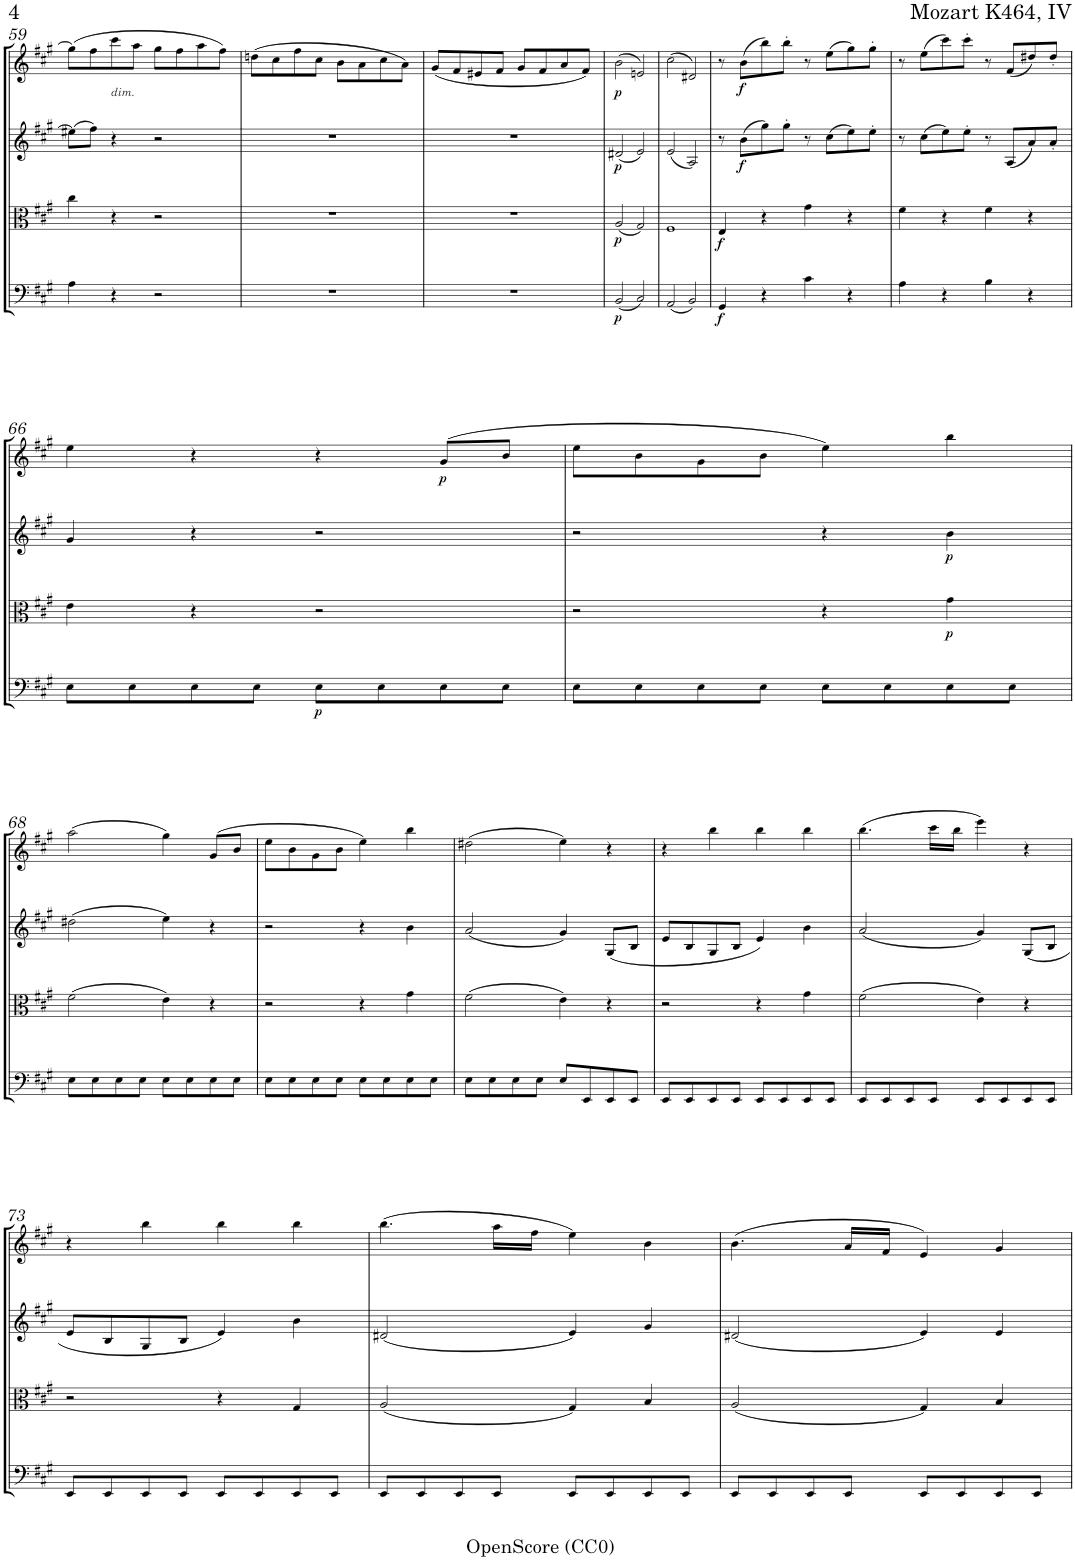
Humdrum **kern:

**kern	**dynam	**kern	**dynam	**kern	**dynam	**kern	**dynam
*part4	*part4	*part3	*part3	*part2	*part2	*part1	*part1
*staff4	*staff4	*staff3	*staff3	*staff2	*staff2	*staff1	*staff1
*I"Violoncello	*	*I"Viola	*	*I"Violin 2	*	*I"Violin 1	*
*I'Vc	*	*I'Vla	*	*I'Vln	*	*I'Vln	*
!!LO:PB:g=z
*clefF4	*	*clefC3	*	*clefG2	*	*clefG2	*
*k[f#c#g#]	*	*k[f#c#g#]	*	*k[f#c#g#]	*	*k[f#c#g#]	*
*M4/4	*	*M4/4	*	*M4/4	*	*M4/4	*
*met(c)	*	*met(c)	*	*met(c)	*	*met(c)	*
=59	=59	=59	=59	=59	=59	=59	=59
4A\	.	4cc#\	.	(8ee#X\L]	.	(8gg#\L]	.
.	.	.	.	8ff#\J)	.	8ff#\	.
!	!	!	!	!	!	!LO:TX:b:i:t=dim.	!
4r	.	4r	.	4r	.	8ccc#\	.
.	.	.	.	.	.	8aa\J	.
2r	.	2r	.	2r	.	8gg#\L	.
.	.	.	.	.	.	8ff#\	.
.	.	.	.	.	.	8aa\	.
.	.	.	.	.	.	8ff#\J)	.
=60	=60	=60	=60	=60	=60	=60	=60
1r	.	1r	.	1r	.	(8ddn\L	.
.	.	.	.	.	.	8cc#\	.
.	.	.	.	.	.	8ff#\	.
.	.	.	.	.	.	8cc#\J	.
.	.	.	.	.	.	8b\L	.
.	.	.	.	.	.	8a\	.
.	.	.	.	.	.	8cc#\	.
.	.	.	.	.	.	8a\J)	.
=61	=61	=61	=61	=61	=61	=61	=61
1r	.	1r	.	1r	.	(8g#/L	.
.	.	.	.	.	.	8f#/	.
.	.	.	.	.	.	8e#X/	.
.	.	.	.	.	.	8f#/J	.
.	.	.	.	.	.	8g#/L	.
.	.	.	.	.	.	8f#/	.
.	.	.	.	.	.	8a/	.
.	.	.	.	.	.	8f#/J)	.
=62	=62	=62	=62	=62	=62	=62	=62
!	!LO:DY:b	!	!LO:DY:b	!	!LO:DY:b	!	!LO:DY:b
(2BB/	p	(2A/	p	(2d#X/	p	(2b\	p
2C#/)	.	2G#/)	.	2e/)	.	2en/)	.
=63	=63	=63	=63	=63	=63	=63	=63
(2AA/	.	1F#	.	(2e/	.	(2cc#\	.
2BB/)	.	.	.	2A/)	.	2d#X/)	.
=64	=64	=64	=64	=64	=64	=64	=64
!	!LO:DY:b	!	!LO:DY:b	!	!	!	!
4GG#/	f	4E/	f	8r	.	8r	.
!	!	!	!	!	!LO:DY:b	!	!LO:DY:b
.	.	.	.	(8b\L	f	(8b\L	f
4r	.	4r	.	8gg#\)	.	8bb\)	.
.	.	.	.	8gg#'\J	.	8bb'\J	.
4c#\	.	4g#\	.	8r	.	8r	.
.	.	.	.	(8cc#\L	.	(8ee\L	.
4r	.	4r	.	8ee\)	.	8gg#\)	.
.	.	.	.	8ee'\J	.	8gg#'\J	.
=65	=65	=65	=65	=65	=65	=65	=65
4A\	.	4f#\	.	8r	.	8r	.
.	.	.	.	(8cc#\L	.	(8ee\L	.
4r	.	4r	.	8ee\)	.	8ccc#\)	.
.	.	.	.	8ee'\J	.	8ccc#'\J	.
4B\	.	4f#\	.	8r	.	8r	.
.	.	.	.	(8A/L	.	(8f#/L	.
4r	.	4r	.	8a/)	.	8dd#X/)	.
.	.	.	.	8a'/J	.	8dd#'/J	.
!!LO:LB:g=z
=66	=66	=66	=66	=66	=66	=66	=66
8E\L	.	4e\	.	4g#/	.	4ee\	.
8E\	.	.	.	.	.	.	.
8E\	.	4r	.	4r	.	4r	.
8E\J	.	.	.	.	.	.	.
!	!LO:DY:b	!	!	!	!	!	!
8E\L	p	2r	.	2r	.	4r	.
8E\	.	.	.	.	.	.	.
!	!	!	!	!	!	!	!LO:DY:b
8E\	.	.	.	.	.	(>8g#/L	p
8E\J	.	.	.	.	.	8b/J	.
=67	=67	=67	=67	=67	=67	=67	=67
8E\L	.	2r	.	2r	.	8ee\L	.
8E\	.	.	.	.	.	8b\	.
8E\	.	.	.	.	.	8g#\	.
8E\J	.	.	.	.	.	8b\J	.
8E\L	.	4r	.	4r	.	4ee\)	.
8E\	.	.	.	.	.	.	.
!	!	!	!LO:DY:b	!	!LO:DY:b	!	!
8E\	.	4g#\	p	4b\	p	4bb\	.
8E\J	.	.	.	.	.	.	.
!!LO:LB:g=z
=68	=68	=68	=68	=68	=68	=68	=68
8E\L	.	(2f#\	.	(2dd#X\	.	(2aa\	.
8E\	.	.	.	.	.	.	.
8E\	.	.	.	.	.	.	.
8E\J	.	.	.	.	.	.	.
8E\L	.	4e\)	.	4ee\)	.	4gg#\)	.
8E\	.	.	.	.	.	.	.
8E\	.	4r	.	4r	.	(>8g#/L	.
8E\J	.	.	.	.	.	8b/J	.
=69	=69	=69	=69	=69	=69	=69	=69
8E\L	.	2r	.	2r	.	8ee\L	.
8E\	.	.	.	.	.	8b\	.
8E\	.	.	.	.	.	8g#\	.
8E\J	.	.	.	.	.	8b\J	.
8E\L	.	4r	.	4r	.	4ee\)	.
8E\	.	.	.	.	.	.	.
8E\	.	4g#\	.	4b\	.	4bb\	.
8E\J	.	.	.	.	.	.	.
=70	=70	=70	=70	=70	=70	=70	=70
8E\L	.	(2f#\	.	(2a/	.	(2dd#X\	.
8E\	.	.	.	.	.	.	.
8E\	.	.	.	.	.	.	.
8E\J	.	.	.	.	.	.	.
8E/L	.	4e\)	.	4g#/)	.	4ee\)	.
8EE/	.	.	.	.	.	.	.
8EE/	.	4r	.	(<8G#/L	.	4r	.
8EE/J	.	.	.	8B/J	.	.	.
=71	=71	=71	=71	=71	=71	=71	=71
8EE/L	.	2r	.	8e/L	.	4r	.
8EE/	.	.	.	8B/	.	.	.
8EE/	.	.	.	8G#/	.	4bb\	.
8EE/J	.	.	.	8B/J	.	.	.
8EE/L	.	4r	.	4e/)	.	4bb\	.
8EE/	.	.	.	.	.	.	.
8EE/	.	4g#\	.	4b\	.	4bb\	.
8EE/J	.	.	.	.	.	.	.
=72	=72	=72	=72	=72	=72	=72	=72
8EE/L	.	(2f#\	.	(2a/	.	(4.bb\	.
8EE/	.	.	.	.	.	.	.
8EE/	.	.	.	.	.	.	.
8EE/J	.	.	.	.	.	16ccc#\LL	.
.	.	.	.	.	.	16bb\JJ	.
8EE/L	.	4e\)	.	4g#/)	.	4eee\)	.
8EE/	.	.	.	.	.	.	.
8EE/	.	4r	.	(<8G#/L	.	4r	.
8EE/J	.	.	.	8B/J	.	.	.
!!LO:LB:g=z
=73	=73	=73	=73	=73	=73	=73	=73
8EE/L	.	2r	.	8e/L	.	4r	.
8EE/	.	.	.	8B/	.	.	.
8EE/	.	.	.	8G#/	.	4bb\	.
8EE/J	.	.	.	8B/J	.	.	.
8EE/L	.	4r	.	4e/)	.	4bb\	.
8EE/	.	.	.	.	.	.	.
8EE/	.	4G#/	.	4b\	.	4bb\	.
8EE/J	.	.	.	.	.	.	.
=74	=74	=74	=74	=74	=74	=74	=74
8EE/L	.	(2A/	.	(2d#X/	.	(4.bb\	.
8EE/	.	.	.	.	.	.	.
8EE/	.	.	.	.	.	.	.
8EE/J	.	.	.	.	.	16aa\LL	.
.	.	.	.	.	.	16ff#\JJ	.
8EE/L	.	4G#/)	.	4e/)	.	4ee\)	.
8EE/	.	.	.	.	.	.	.
8EE/	.	4B/	.	4g#/	.	4b\	.
8EE/J	.	.	.	.	.	.	.
=75	=75	=75	=75	=75	=75	=75	=75
8EE/L	.	(2A/	.	(2d#X/	.	(4.b\	.
8EE/	.	.	.	.	.	.	.
8EE/	.	.	.	.	.	.	.
8EE/J	.	.	.	.	.	16a/LL	.
.	.	.	.	.	.	16f#/JJ	.
8EE/L	.	4G#/)	.	4e/)	.	4e/)	.
8EE/	.	.	.	.	.	.	.
8EE/	.	4B/	.	4e/	.	4g#/	.
8EE/J	.	.	.	.	.	.	.
=	=	=	=	=	=	=	=
*-	*-	*-	*-	*-	*-	*-	*-
